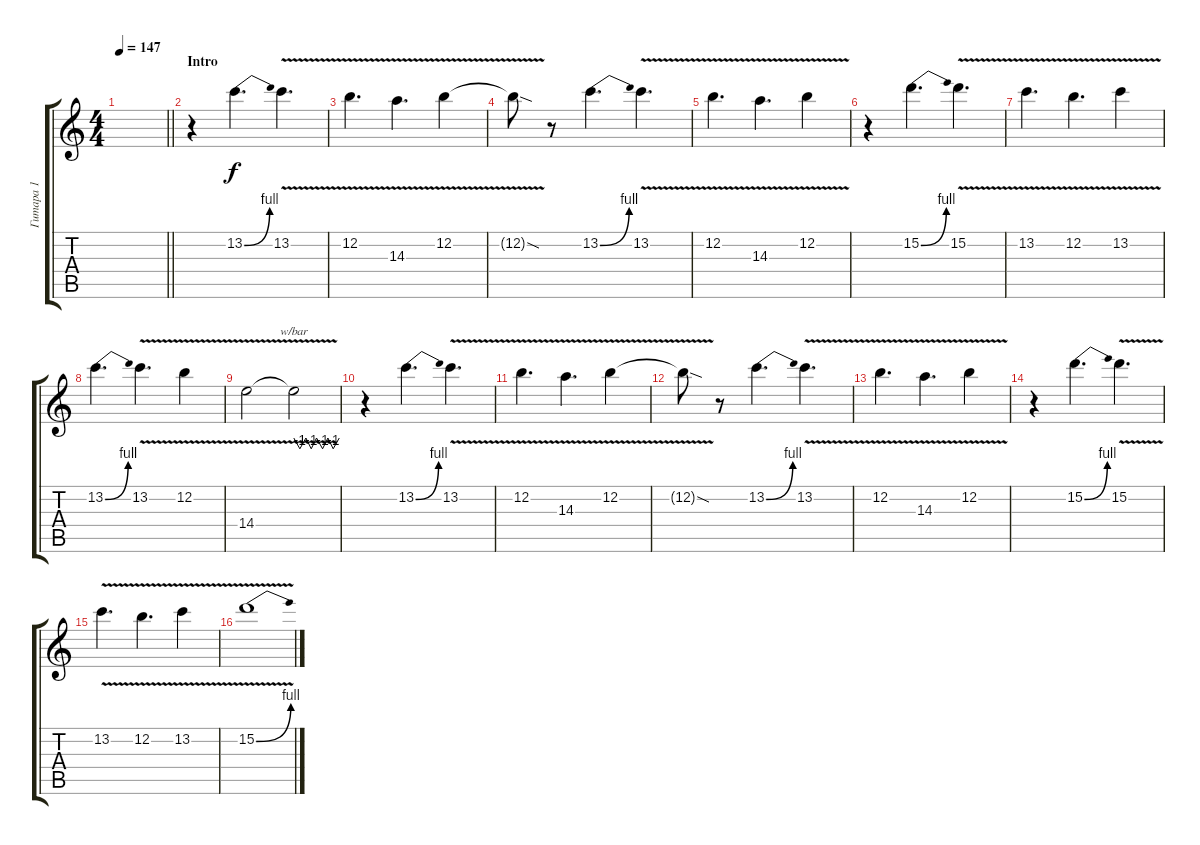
\track ("Гитара 1" "Гитара 1") {instrument distortionguitar}
\staff {score tabs}
\tuning (E4 B3 G3 D3 A2 E2) {hide}
\ts (4 4)
\tempo 147
\clef g2
\barLineRight lightlight
\ks c
|
\section ("" "Intro")
r.4 13.2{be (bend 0 0 60 4)}.4{d} 13.2{v}.4{d} |
12.2{v}.4{d} 14.3{v}.4{d} 12.2{v}.4 |
12.2{sod t}.8 r.8 13.2{be (bend 0 0 60 4)}.4{d} 13.2{v}.4{d} |
12.2{v}.4{d} 14.3{v}.4{d} 12.2{v}.4 |
r.4 15.2{be (bend 0 0 60 4)}.4{d} 15.2{v}.4{d} |
13.2{v}.4{d} 12.2{v}.4{d} 13.2{v}.4 |
13.2{be (bend 0 0 60 4)}.4{d} 13.2{v}.4{d} 12.2{v}.4 |
14.4{v}.2 14.4{t}.2{tbe (custom default 0 0 8 -4 16 0 23 -4 30 0 38 -4 45 0 52 -4 60 0)} |
r.4 13.2{be (bend 0 0 60 4)}.4{d} 13.2{v}.4{d} |
12.2{v}.4{d} 14.3{v}.4{d} 12.2{v}.4 |
12.2{sod t}.8 r.8 13.2{be (bend 0 0 60 4)}.4{d} 13.2{v}.4{d} |
12.2{v}.4{d} 14.3{v}.4{d} 12.2{v}.4 |
r.4 15.2{be (bend 0 0 60 4)}.4{d} 15.2{v}.4{d} |
13.2{v}.4{d} 12.2{v}.4{d} 13.2{v}.4 |
15.2{be (bend 0 0 60 4) v}.1
